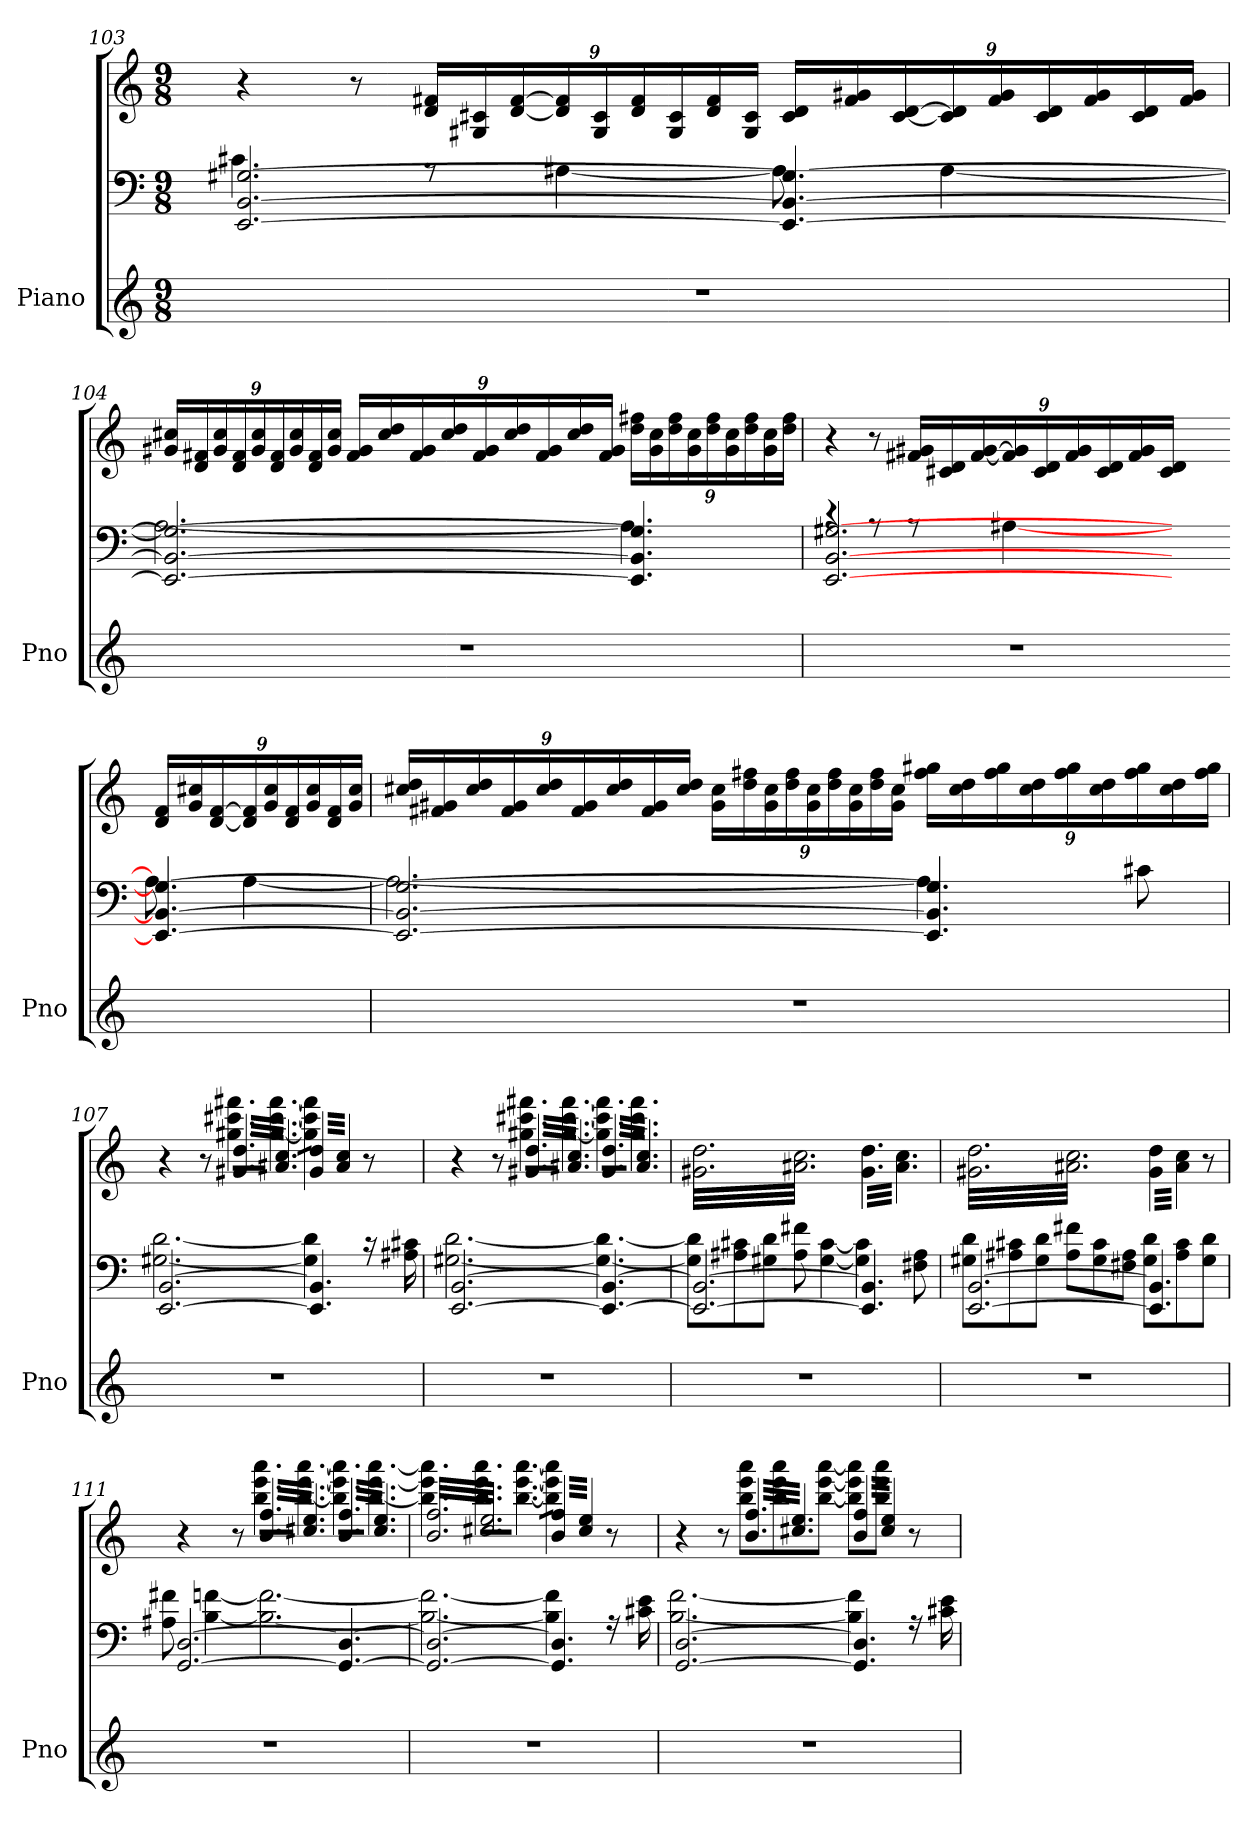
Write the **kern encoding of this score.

**kern	**kern	**kern
*part1	*part1	*part1
*staff3	*staff2	*staff1
*I"Piano	*	*
*I'Pno	*	*
*clefG2	*clefF4	*clefG2
*k[]	*k[]	*k[]
*M9/8	*M9/8	*M9/8
=103	=103	=103
*	*^	*
8%9r	[2.EE [2.BB [2.G#X	4.c#X	4r
.	.	.	8r
.	.	8rA	24d 24f#XLL
.	.	.	24G#X 24c#X
.	.	.	[24d [24f#
.	.	[4A#X	24d] 24f#]
.	.	.	24G# 24c#
.	.	.	24d 24f#
.	.	.	24G# 24c#
.	.	.	24d 24f#
.	.	.	24G# 24c#JJ
.	4.EE_ 4.BB_ 4.G#_	8A#]	24c# 24dLL
.	.	.	24f# 24g#X
.	.	.	[24c# [24d
.	.	[4A#	24c#] 24d]
.	.	.	24f# 24g#
.	.	.	24c# 24d
.	.	.	24f# 24g#
.	.	.	24c# 24d
.	.	.	24f# 24g#JJ
=104	=104	=104	=104
8%9r	2.EE_ 2.BB_ 2.G#_	2.A#_	24g#X 24cc#XLL
.	.	.	24d 24f#X
.	.	.	24g# 24cc#
.	.	.	24d 24f#
.	.	.	24g# 24cc#
.	.	.	24d 24f#
.	.	.	24g# 24cc#
.	.	.	24d 24f#
.	.	.	24g# 24cc#JJ
.	.	.	24f# 24g#LL
.	.	.	24cc# 24dd
.	.	.	24f# 24g#
.	.	.	24cc# 24dd
.	.	.	24f# 24g#
.	.	.	24cc# 24dd
.	.	.	24f# 24g#
.	.	.	24cc# 24dd
.	.	.	24f# 24g#JJ
.	4.EE] 4.BB] 4.G#]	4.A#]	24dd 24ff#XLL
.	.	.	24g# 24cc#
.	.	.	24dd 24ff#
.	.	.	24g# 24cc#
.	.	.	24dd 24ff#
.	.	.	24g# 24cc#
.	.	.	24dd 24ff#
.	.	.	24g# 24cc#
.	.	.	24dd 24ff#JJ
=105	=105	=105	=105
8%9r	[2.EE [2.BB [2.G#X	4rc	4r
.	.	8rA	8r
.	.	8rA	24f#X 24g#XLL
.	.	.	24c#X 24d
.	.	.	[24f# [24g#
.	.	[4A#X	24f#] 24g#]
.	.	.	24c# 24d
.	.	.	24f# 24g#
.	.	.	24c# 24d
.	.	.	24f# 24g#
.	.	.	24c# 24dJJ
.	4.ryy	4.ryy	4.ryy
=-	=-	=-	=-
4.ryy	4.EE_ 4.BB_ 4.G#_	8A#]	24d 24f#LL
.	.	.	24g# 24cc#X
.	.	.	[24d [24f#
.	.	[4A#	24d] 24f#]
.	.	.	24g# 24cc#
.	.	.	24d 24f#
.	.	.	24g# 24cc#
.	.	.	24d 24f#
.	.	.	24g# 24cc#JJ
=106	=106	=106	=106
8%9r	2.EE_ 2.BB_ 2.G#_	2.A#_	24cc#X 24ddLL
.	.	.	24f#X 24g#X
.	.	.	24cc# 24dd
.	.	.	24f# 24g#
.	.	.	24cc# 24dd
.	.	.	24f# 24g#
.	.	.	24cc# 24dd
.	.	.	24f# 24g#
.	.	.	24cc# 24ddJJ
.	.	.	24g# 24cc#LL
.	.	.	24dd 24ff#X
.	.	.	24g# 24cc#
.	.	.	24dd 24ff#
.	.	.	24g# 24cc#
.	.	.	24dd 24ff#
.	.	.	24g# 24cc#
.	.	.	24dd 24ff#
.	.	.	24g# 24cc#JJ
.	4.EE] 4.BB] 4.G#]	4A#]	24ff# 24gg#XLL
.	.	.	24cc# 24dd
.	.	.	24ff# 24gg#
.	.	.	24cc# 24dd
.	.	.	24ff# 24gg#
.	.	.	24cc# 24dd
.	.	8c#X	24ff# 24gg#
.	.	.	24cc# 24dd
.	.	.	24ff# 24gg#JJ
=107	=107	=107	=107
*	*	*	*^
8%9r	[2.EE [2.BB	[2.G#X [2.d	4ryy	4r
.	.	.	8ryy	8r
*	*	*	*tremolo	*
.	.	.	32g#X 32ddLLL	8gg#X 8ccc#X 8fff#XL
.	.	.	32a# 32cc#	.
.	.	.	32g#X 32dd	.
.	.	.	32a# 32cc#	.
.	.	.	32g#X 32dd	8gg# 8ccc# 8fff#
.	.	.	32a# 32cc#	.
.	.	.	32g#X 32dd	.
.	.	.	32a# 32cc#	.
.	.	.	32g#X 32dd	[8gg# [8ccc# [8fff#J
.	.	.	32a# 32cc#	.
.	.	.	32g#X 32dd	.
.	.	.	32a# 32cc#JJJ	.
.	4.EE] 4.BB]	4G#] 4d]	32g# 32ddLLL	8gg#] 8ccc#] 8fff#]L
.	.	.	32a# 32cc#	.
.	.	.	32g# 32dd	.
.	.	.	32a# 32cc#	.
.	.	.	32g# 32dd	8gg# 8ccc# 8fff#J
.	.	.	32a# 32cc#	.
.	.	.	32g# 32dd	.
.	.	.	32a# 32cc#JJJ	.
.	.	16rc	8ryy	8r
.	.	.	.	.
.	.	16A#X 16c#X	.	.
.	.	.	.	.
=108	=108	=108	=108	=108
8%9r	[2.EE [2.BB	[2.G#X [2.d	4ryy	4r
.	.	.	8ryy	8r
.	.	.	32g#X 32ddLLL	8gg#X 8ccc#X 8fff#XL
.	.	.	32a# 32cc#	.
.	.	.	32g#X 32dd	.
.	.	.	32a# 32cc#	.
.	.	.	32g#X 32dd	8gg# 8ccc# 8fff#
.	.	.	32a# 32cc#	.
.	.	.	32g#X 32dd	.
.	.	.	32a# 32cc#	.
.	.	.	32g#X 32dd	[8gg# [8ccc# [8fff#J
.	.	.	32a# 32cc#	.
.	.	.	32g#X 32dd	.
.	.	.	32a# 32cc#JJJ	.
.	4.EE_ 4.BB_	4.G#_ 4.d_	32g# 32ddLLL	8gg#] 8ccc#] 8fff#]L
.	.	.	32a# 32cc#	.
.	.	.	32g# 32dd	.
.	.	.	32a# 32cc#	.
.	.	.	32g# 32dd	8gg# 8ccc# 8fff#
.	.	.	32a# 32cc#	.
.	.	.	32g# 32dd	.
.	.	.	32a# 32cc#	.
.	.	.	32g# 32dd	8gg# 8ccc# 8fff#J
.	.	.	32a# 32cc#	.
.	.	.	32g# 32dd	.
.	.	.	32a# 32cc#JJJ	.
*	*	*	*v	*v
=109	=109	=109	=109
8%9r	2.EE_ 2.BB_	8G#] 8d]L	32g#X 32ddLLL
.	.	.	32a# 32cc#
.	.	.	32g#X 32dd
.	.	.	32a# 32cc#
.	.	8A#X 8c#X	32g#X 32dd
.	.	.	32a# 32cc#
.	.	.	32g#X 32dd
.	.	.	32a# 32cc#
.	.	8G#X 8dJ	32g#X 32dd
.	.	.	32a# 32cc#
.	.	.	32g#X 32dd
.	.	.	32a# 32cc#
.	.	8A# 8f#X	32g#X 32dd
.	.	.	32a# 32cc#
.	.	.	32g#X 32dd
.	.	.	32a# 32cc#
.	.	[4G# [4c#	32g#X 32dd
.	.	.	32a# 32cc#
.	.	.	32g#X 32dd
.	.	.	32a# 32cc#
.	.	.	32g#X 32dd
.	.	.	32a# 32cc#
.	.	.	32g#X 32dd
.	.	.	32a# 32cc#JJJ
.	4.EE] 4.BB]	4G#] 4c#]	32g# 32ddLLL
.	.	.	32a# 32cc#
.	.	.	32g# 32dd
.	.	.	32a# 32cc#
.	.	.	32g# 32dd
.	.	.	32a# 32cc#
.	.	.	32g# 32dd
.	.	.	32a# 32cc#
.	.	8F#X 8A#	32g# 32dd
.	.	.	32a# 32cc#
.	.	.	32g# 32dd
.	.	.	32a# 32cc#JJJ
=110	=110	=110	=110
8%9r	[2.EE [2.BB	8G#X 8dL	32g#X 32ddLLL
.	.	.	32a# 32cc#
.	.	.	32g#X 32dd
.	.	.	32a# 32cc#
.	.	8A#X 8c#X	32g#X 32dd
.	.	.	32a# 32cc#
.	.	.	32g#X 32dd
.	.	.	32a# 32cc#
.	.	8G# 8dJ	32g#X 32dd
.	.	.	32a# 32cc#
.	.	.	32g#X 32dd
.	.	.	32a# 32cc#
.	.	8A# 8f#XL	32g#X 32dd
.	.	.	32a# 32cc#
.	.	.	32g#X 32dd
.	.	.	32a# 32cc#
.	.	8G# 8c#	32g#X 32dd
.	.	.	32a# 32cc#
.	.	.	32g#X 32dd
.	.	.	32a# 32cc#
.	.	8F#X 8A#J	32g#X 32dd
.	.	.	32a# 32cc#
.	.	.	32g#X 32dd
.	.	.	32a# 32cc#JJJ
.	4.EE] 4.BB]	8G# 8dL	32g# 32ddLLL
.	.	.	32a# 32cc#
.	.	.	32g# 32dd
.	.	.	32a# 32cc#
.	.	8A# 8c#	32g# 32dd
.	.	.	32a# 32cc#
.	.	.	32g# 32dd
.	.	.	32a# 32cc#JJJ
.	.	8G# 8dJ	8r
.	.	.	.
.	.	.	.
.	.	.	.
=111	=111	=111	=111
*	*	*	*^
8%9r	[2.GG [2.D	8A#X 8f#X	4ryy	4r
.	.	[4B [4fn	.	.
.	.	.	8ryy	8r
.	.	2.B_ 2.f_	32b 32ffLLL	8bb 8eee 8aaaL
.	.	.	32cc# 32ee	.
.	.	.	32b 32ff	.
.	.	.	32cc# 32ee	.
.	.	.	32b 32ff	8bb 8eee 8aaa
.	.	.	32cc# 32ee	.
.	.	.	32b 32ff	.
.	.	.	32cc# 32ee	.
.	.	.	32b 32ff	[8bb [8eee [8aaaJ
.	.	.	32cc# 32ee	.
.	.	.	32b 32ff	.
.	.	.	32cc# 32eeJJJ	.
.	4.GG_ 4.D_	.	32b 32ffLLL	8bb] 8eee] 8aaa]L
.	.	.	32cc# 32ee	.
.	.	.	32b 32ff	.
.	.	.	32cc# 32ee	.
.	.	.	32b 32ff	8bb 8eee 8aaa
.	.	.	32cc# 32ee	.
.	.	.	32b 32ff	.
.	.	.	32cc# 32ee	.
.	.	.	32b 32ff	[8bb [8eee [8aaaJ
.	.	.	32cc# 32ee	.
.	.	.	32b 32ff	.
.	.	.	32cc# 32eeJJJ	.
=112	=112	=112	=112	=112
8%9r	2.GG_ 2.D_	2.B_ 2.f_	32b 32ffLLL	4.bb] 4.eee] 4.aaa]
.	.	.	32cc# 32ee	.
.	.	.	32b 32ff	.
.	.	.	32cc# 32ee	.
.	.	.	32b 32ff	.
.	.	.	32cc# 32ee	.
.	.	.	32b 32ff	.
.	.	.	32cc# 32ee	.
.	.	.	32b 32ff	.
.	.	.	32cc# 32ee	.
.	.	.	32b 32ff	.
.	.	.	32cc# 32ee	.
.	.	.	32b 32ff	8bb 8eee 8aaaL
.	.	.	32cc# 32ee	.
.	.	.	32b 32ff	.
.	.	.	32cc# 32ee	.
.	.	.	32b 32ff	8bb 8eee 8aaa
.	.	.	32cc# 32ee	.
.	.	.	32b 32ff	.
.	.	.	32cc# 32ee	.
.	.	.	32b 32ff	[8bb [8eee [8aaaJ
.	.	.	32cc# 32ee	.
.	.	.	32b 32ff	.
.	.	.	32cc# 32eeJJJ	.
.	4.GG] 4.D]	4B] 4f]	32b 32ffLLL	8bb] 8eee] 8aaa]L
.	.	.	32cc# 32ee	.
.	.	.	32b 32ff	.
.	.	.	32cc# 32ee	.
.	.	.	32b 32ff	8bb 8eee 8aaaJ
.	.	.	32cc# 32ee	.
.	.	.	32b 32ff	.
.	.	.	32cc# 32eeJJJ	.
.	.	16rA	8ryy	8r
.	.	.	.	.
.	.	16c#X 16e	.	.
.	.	.	.	.
=113	=113	=113	=113	=113
8%9r	[2.GG [2.D	[2.B [2.f	4ryy	4r
.	.	.	8ryy	8r
.	.	.	32b 32ffLLL	8bb 8eee 8aaaL
.	.	.	32cc# 32ee	.
.	.	.	32b 32ff	.
.	.	.	32cc# 32ee	.
.	.	.	32b 32ff	8bb 8eee 8aaa
.	.	.	32cc# 32ee	.
.	.	.	32b 32ff	.
.	.	.	32cc# 32ee	.
.	.	.	32b 32ff	[8bb [8eee [8aaaJ
.	.	.	32cc# 32ee	.
.	.	.	32b 32ff	.
.	.	.	32cc# 32eeJJJ	.
.	4.GG] 4.D]	4B] 4f]	32b 32ffLLL	8bb] 8eee] 8aaa]L
.	.	.	32cc# 32ee	.
.	.	.	32b 32ff	.
.	.	.	32cc# 32ee	.
.	.	.	32b 32ff	8bb 8eee 8aaaJ
.	.	.	32cc# 32ee	.
.	.	.	32b 32ff	.
.	.	.	32cc# 32eeJJJ	.
*	*	*	*Xtremolo	*
.	.	16rA	8ryy	8r
.	.	.	.	.
.	.	16c#X 16e	.	.
.	.	.	.	.
*	*v	*v	*	*
*	*	*v	*v
=	=	=
*-	*-	*-
